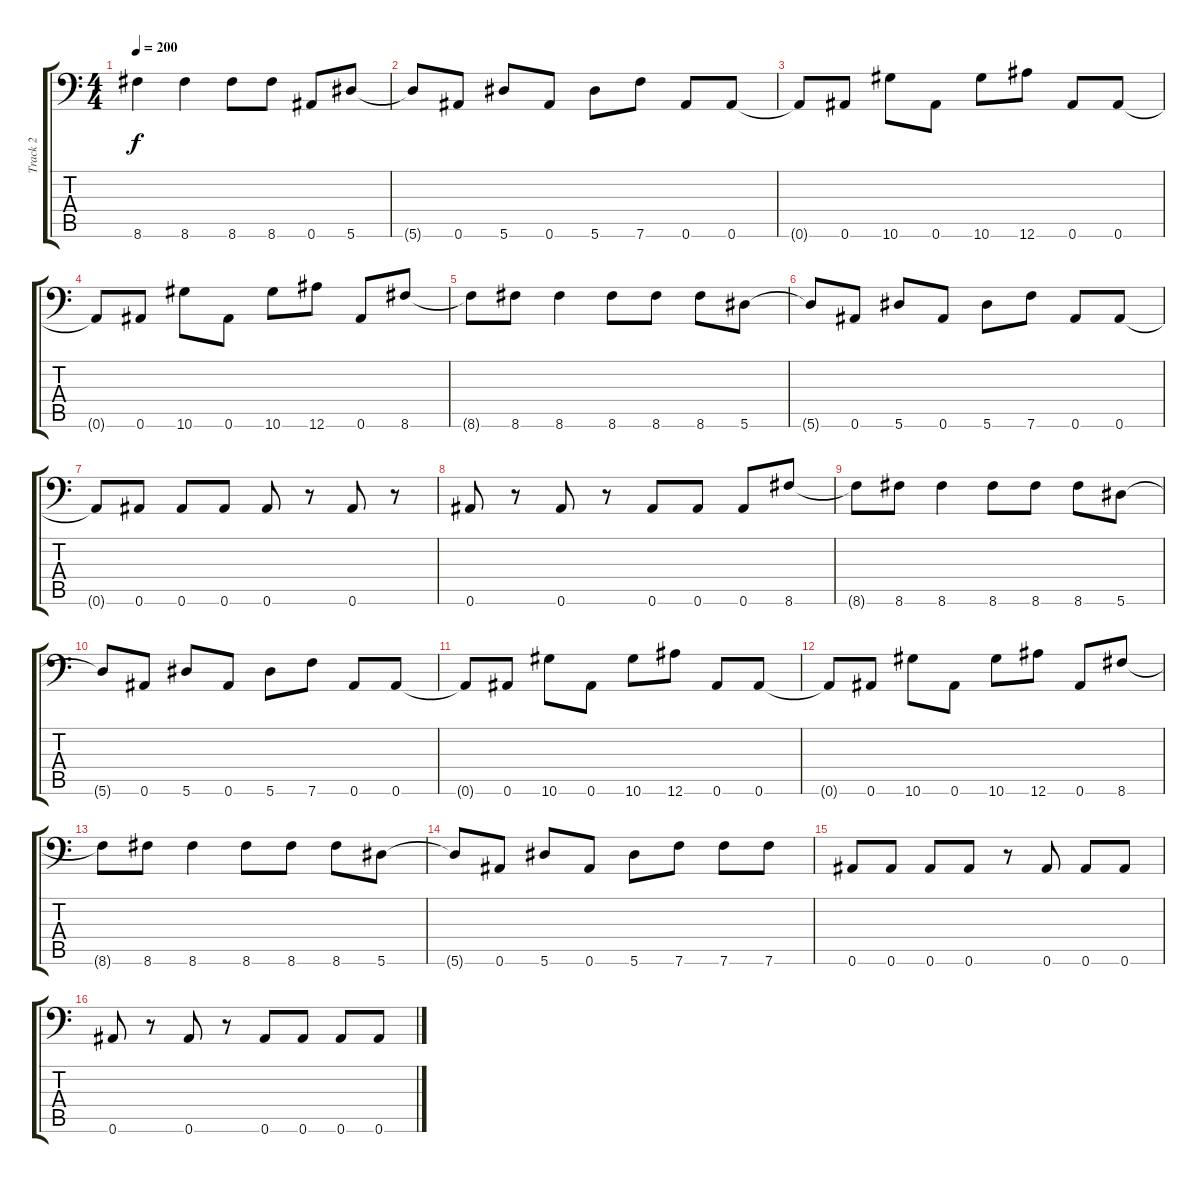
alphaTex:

\track ("Track 2" "Track 2") {instrument distortionguitar}
\staff {score tabs}
\tuning (C4 G3 Eb3 Bb2 F2 Bb1) {hide}
\ts (4 4)
\section ("" "")
\tempo 200
\clef f4
\ks c
8.6.4{dy f} 8.6.4 8.6.8 8.6.8 0.6.8 5.6.8 |
5.6{t}.8 0.6.8 5.6.8 0.6.8 5.6.8 7.6.8 0.6.8 0.6.8 |
0.6{t}.8 0.6.8 10.6.8 0.6.8 10.6.8 12.6.8 0.6.8 0.6.8 |
0.6{t}.8 0.6.8 10.6.8 0.6.8 10.6.8 12.6.8 0.6.8 8.6.8 |
8.6{t}.8 8.6.8 8.6.4 8.6.8 8.6.8 8.6.8 5.6.8 |
5.6{t}.8 0.6.8 5.6.8 0.6.8 5.6.8 7.6.8 0.6.8 0.6.8 |
0.6{t}.8 0.6.8 0.6.8 0.6.8 0.6.8 r.8 0.6.8 r.8 |
0.6.8 r.8 0.6.8 r.8 0.6.8 0.6.8 0.6.8 8.6.8 |
8.6{t}.8 8.6.8 8.6.4 8.6.8 8.6.8 8.6.8 5.6.8 |
5.6{t}.8 0.6.8 5.6.8 0.6.8 5.6.8 7.6.8 0.6.8 0.6.8 |
0.6{t}.8 0.6.8 10.6.8 0.6.8 10.6.8 12.6.8 0.6.8 0.6.8 |
0.6{t}.8 0.6.8 10.6.8 0.6.8 10.6.8 12.6.8 0.6.8 8.6.8 |
8.6{t}.8 8.6.8 8.6.4 8.6.8 8.6.8 8.6.8 5.6.8 |
5.6{t}.8 0.6.8 5.6.8 0.6.8 5.6.8 7.6.8 7.6.8 7.6.8 |
0.6.8 0.6.8 0.6.8 0.6.8 r.8 0.6.8 0.6.8 0.6.8 |
0.6.8 r.8 0.6.8 r.8 0.6.8 0.6.8 0.6.8 0.6.8
